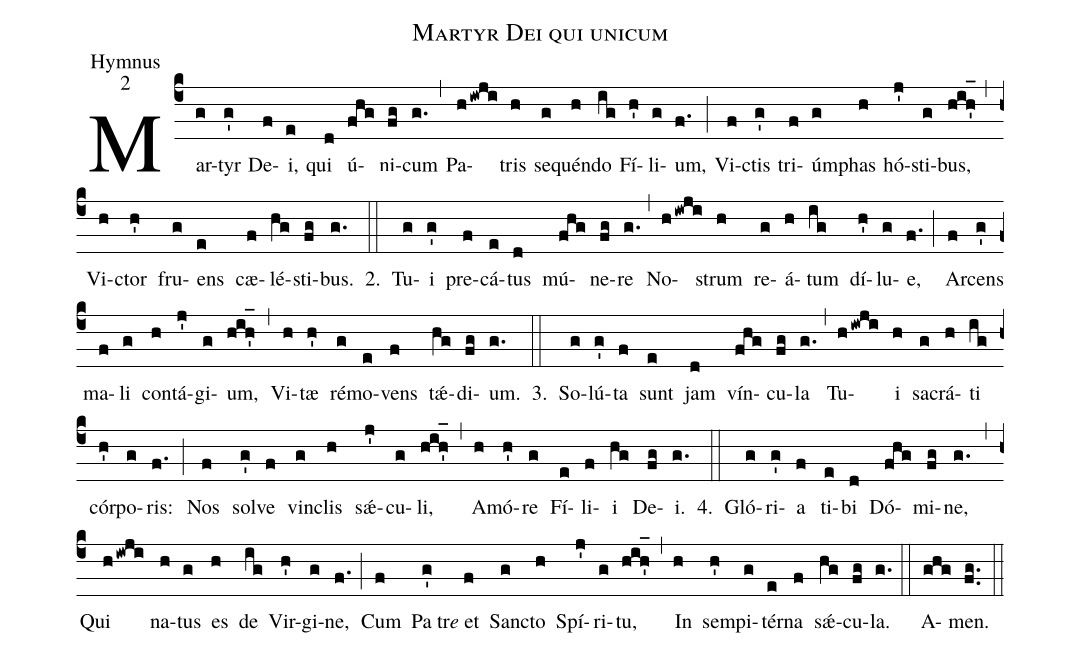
name:Martyr Dei qui unicum;
office-part:Hymnus;
mode:2;
%%
(c4)Mar(g)tyr(g') De(f)i,(e) qui(d) ú(fhg)ni(fg)cum(g.) (,)
Pa(hiwji)tris(h) se(g)quén(h)do(ig) Fí(h')li(g)um,(f.) (;)
Vi(f)ctis(g') tri(f)úm(g)phas(h) hó(j')sti(g)bus,(hih'_1) (,)
Vi(h)ctor(h') fru(g)ens(e) cæ(f)lé(hg)sti(fg)bus.(g.)

2.(::) Tu(g)i(g') pre(f)cá(e)tus(d) mú(fhg)ne(fg)re(g.) (,)
No(hiwji)strum(h) re(g)á(h)tum(ig) dí(h')lu(g)e,(f.) (;)
Ar(f)cens(g') ma(f)li(g) con(h)tá(j')gi(g)um,(hih'_1) (,)
Vi(h)tæ(h') ré(g)mo(e)vens(f) tǽ(hg)di(fg)um.(g.)

3.(::) So(g)lú(g')ta(f) sunt(e) jam(d) vín(fhg)cu(fg)la(g.) (,)
Tu(hiwji)i(h) sa(g)crá(h)ti(ig) cór(h')po(g)ris:(f.) (;)
Nos(f) sol(g')ve(f) vin(g)clis(h) sǽ(j')cu(g)li,(hih'_1) (,)
A(h)mó(h')re(g) Fí(e)li(f)i(hg) De(fg)i.(g.)

4.(::) Gló(g)ri(g')a(f) ti(e)bi(d) Dó(fhg)mi(fg)ne,(g.) (,)
Qui(hiwji) na(h)tus(g) es(h) de(ig) Vir(h')gi(g)ne,(f.) (;)
Cum(f) Pa(g')tr<i>e</i>() et(f) San(g)cto(h) Spí(j')ri(g)tu,(hih'_1) (,)
In(h) sem(h')pi(g)tér(e)na(f) sǽ(hg)cu(fg)la.(g.) (::)
A(ghg)men.(fg..) (::)
